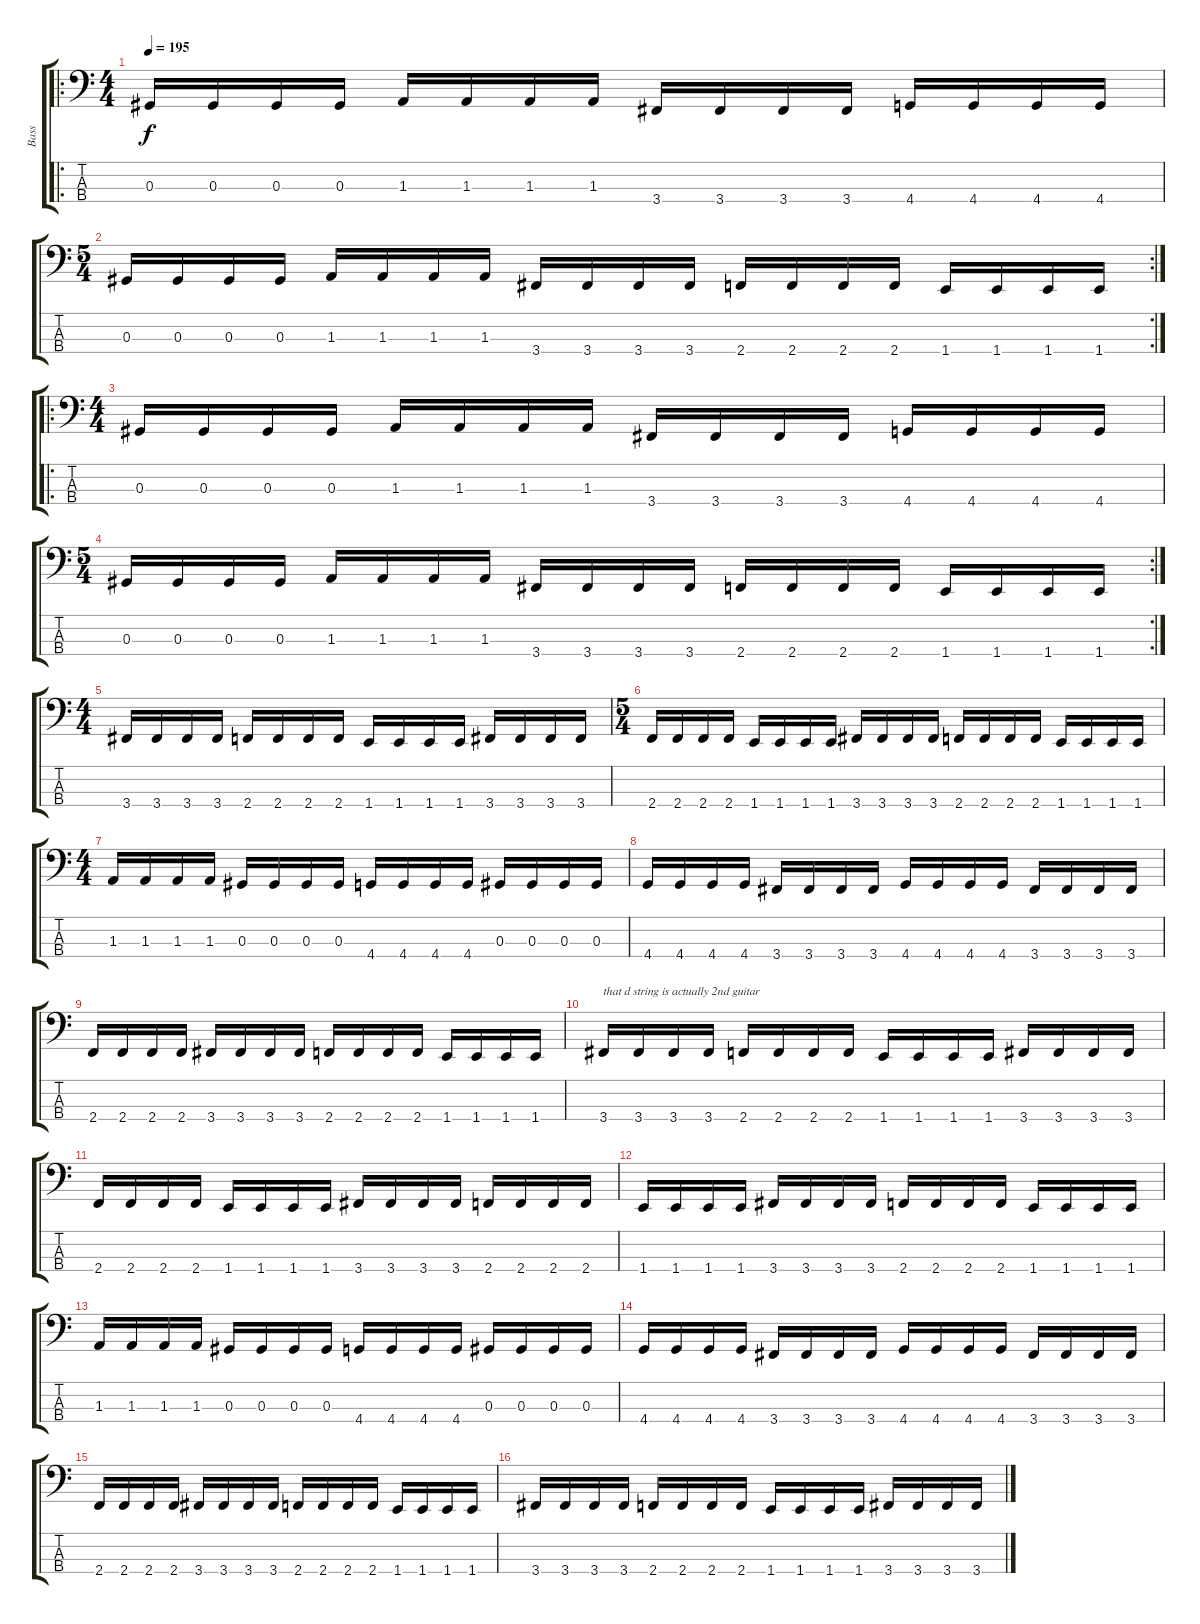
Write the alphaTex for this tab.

\track ("Bass" "Bass") {instrument electricbassfinger}
\staff {score tabs}
\tuning (Gb2 Db2 Ab1 Eb1) {hide}
\ro
\ts (4 4)
\tempo 195
\clef f4
\ks c
0.3.16{dy f} 0.3.16 0.3.16 0.3.16 1.3.16 1.3.16 1.3.16 1.3.16 3.4.16 3.4.16 3.4.16 3.4.16 4.4.16 4.4.16 4.4.16 4.4.16 |
\rc 2
\ts (5 4)
0.3.16 0.3.16 0.3.16 0.3.16 1.3.16 1.3.16 1.3.16 1.3.16 3.4.16 3.4.16 3.4.16 3.4.16 2.4.16 2.4.16 2.4.16 2.4.16 1.4.16 1.4.16 1.4.16 1.4.16 |
\ro
\ts (4 4)
0.3.16 0.3.16 0.3.16 0.3.16 1.3.16 1.3.16 1.3.16 1.3.16 3.4.16 3.4.16 3.4.16 3.4.16 4.4.16 4.4.16 4.4.16 4.4.16 |
\rc 2
\ts (5 4)
0.3.16 0.3.16 0.3.16 0.3.16 1.3.16 1.3.16 1.3.16 1.3.16 3.4.16 3.4.16 3.4.16 3.4.16 2.4.16 2.4.16 2.4.16 2.4.16 1.4.16 1.4.16 1.4.16 1.4.16 |
\ts (4 4)
3.4.16 3.4.16 3.4.16 3.4.16 2.4.16 2.4.16 2.4.16 2.4.16 1.4.16 1.4.16 1.4.16 1.4.16 3.4.16 3.4.16 3.4.16 3.4.16 |
\ts (5 4)
2.4.16 2.4.16 2.4.16 2.4.16 1.4.16 1.4.16 1.4.16 1.4.16 3.4.16 3.4.16 3.4.16 3.4.16 2.4.16 2.4.16 2.4.16 2.4.16 1.4.16 1.4.16 1.4.16 1.4.16 |
\ts (4 4)
1.3.16 1.3.16 1.3.16 1.3.16 0.3.16 0.3.16 0.3.16 0.3.16 4.4.16 4.4.16 4.4.16 4.4.16 0.3.16 0.3.16 0.3.16 0.3.16 |
4.4.16 4.4.16 4.4.16 4.4.16 3.4.16 3.4.16 3.4.16 3.4.16 4.4.16 4.4.16 4.4.16 4.4.16 3.4.16 3.4.16 3.4.16 3.4.16 |
2.4.16 2.4.16 2.4.16 2.4.16 3.4.16 3.4.16 3.4.16 3.4.16 2.4.16 2.4.16 2.4.16 2.4.16 1.4.16 1.4.16 1.4.16 1.4.16 |
3.4.16{txt "that d string is actually 2nd guitar"} 3.4.16 3.4.16 3.4.16 2.4.16 2.4.16 2.4.16 2.4.16 1.4.16 1.4.16 1.4.16 1.4.16 3.4.16 3.4.16 3.4.16 3.4.16 |
2.4.16 2.4.16 2.4.16 2.4.16 1.4.16 1.4.16 1.4.16 1.4.16 3.4.16 3.4.16 3.4.16 3.4.16 2.4.16 2.4.16 2.4.16 2.4.16 |
1.4.16 1.4.16 1.4.16 1.4.16 3.4.16 3.4.16 3.4.16 3.4.16 2.4.16 2.4.16 2.4.16 2.4.16 1.4.16 1.4.16 1.4.16 1.4.16 |
1.3.16 1.3.16 1.3.16 1.3.16 0.3.16 0.3.16 0.3.16 0.3.16 4.4.16 4.4.16 4.4.16 4.4.16 0.3.16 0.3.16 0.3.16 0.3.16 |
4.4.16 4.4.16 4.4.16 4.4.16 3.4.16 3.4.16 3.4.16 3.4.16 4.4.16 4.4.16 4.4.16 4.4.16 3.4.16 3.4.16 3.4.16 3.4.16 |
2.4.16 2.4.16 2.4.16 2.4.16 3.4.16 3.4.16 3.4.16 3.4.16 2.4.16 2.4.16 2.4.16 2.4.16 1.4.16 1.4.16 1.4.16 1.4.16 |
3.4.16 3.4.16 3.4.16 3.4.16 2.4.16 2.4.16 2.4.16 2.4.16 1.4.16 1.4.16 1.4.16 1.4.16 3.4.16 3.4.16 3.4.16 3.4.16
